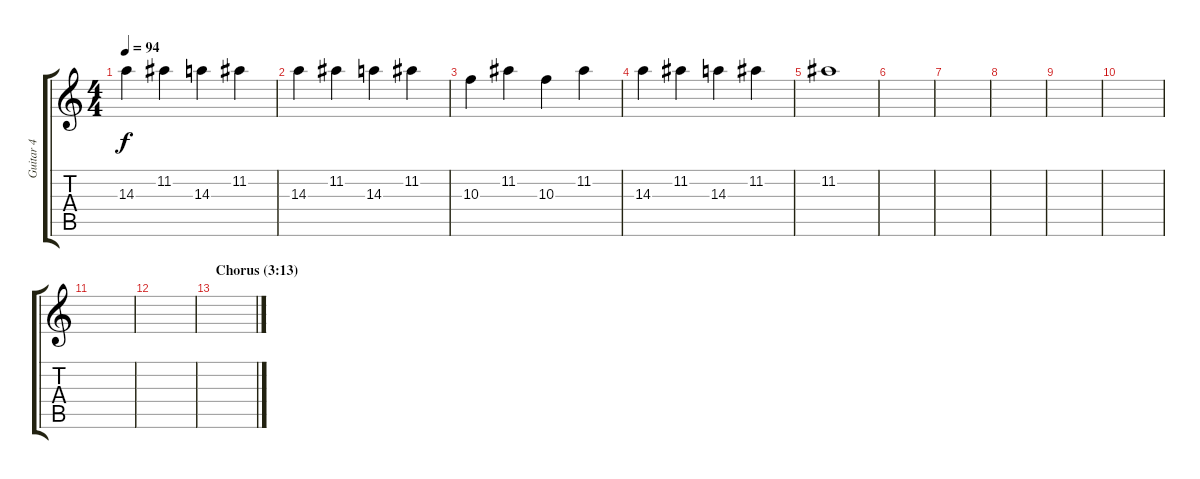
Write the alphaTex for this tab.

\track ("Guitar 4" "Guitar 4") {instrument electricguitarclean}
\staff {score tabs}
\tuning (E4 B3 G3 D3 A2 E2) {hide}
\ts (4 4)
\tempo 94
\clef g2
\ks c
14.3.4{dy f} 11.2.4 14.3.4 11.2.4 |
14.3.4 11.2.4 14.3.4 11.2.4 |
10.3.4 11.2.4 10.3.4 11.2.4 |
14.3.4 11.2.4 14.3.4 11.2.4 |
11.2.1 |
|
|
|
|
|
|
|
\section ("" "Chorus (3:13)")
